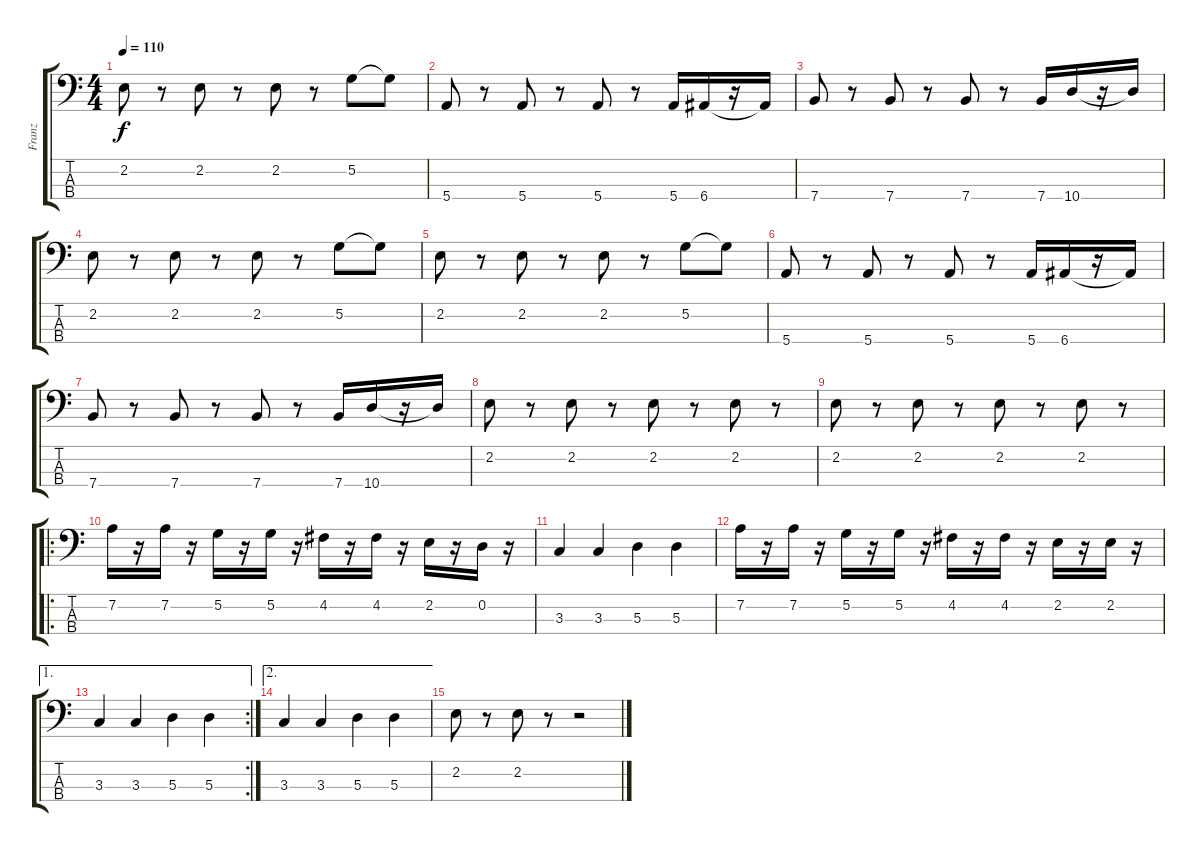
\track ("Franz" "Franz") {instrument electricbasspick}
\staff {score tabs}
\tuning (G2 D2 A1 E1) {hide}
\ts (4 4)
\tempo 110
\clef f4
\ks c
2.2.8{dy f} r.8 2.2.8 r.8 2.2.8 r.8 5.2.8 5.2{t}.8 |
5.4.8 r.8 5.4.8 r.8 5.4.8 r.8 5.4.16 6.4.16 r.16 6.4{t}.16 |
7.4.8 r.8 7.4.8 r.8 7.4.8 r.8 7.4.16 10.4.16 r.16 10.4{t}.16 |
2.2.8 r.8 2.2.8 r.8 2.2.8 r.8 5.2.8 5.2{t}.8 |
2.2.8 r.8 2.2.8 r.8 2.2.8 r.8 5.2.8 5.2{t}.8 |
5.4.8 r.8 5.4.8 r.8 5.4.8 r.8 5.4.16 6.4.16 r.16 6.4{t}.16 |
7.4.8 r.8 7.4.8 r.8 7.4.8 r.8 7.4.16 10.4.16 r.16 10.4{t}.16 |
2.2.8 r.8 2.2.8 r.8 2.2.8 r.8 2.2.8 r.8 |
2.2.8 r.8 2.2.8 r.8 2.2.8 r.8 2.2.8 r.8 |
\ro
7.2.16 r.16 7.2.16 r.16 5.2.16 r.16 5.2.16 r.16 4.2.16 r.16 4.2.16 r.16 2.2.16 r.16 0.2.16 r.16 |
3.3.4 3.3.4 5.3.4 5.3.4 |
7.2.16 r.16 7.2.16 r.16 5.2.16 r.16 5.2.16 r.16 4.2.16 r.16 4.2.16 r.16 2.2.16 r.16 2.2.16 r.16 |
\ae 1
\rc 2
3.3.4 3.3.4 5.3.4 5.3.4 |
\ae 2
3.3.4 3.3.4 5.3.4 5.3.4 |
2.2.8 r.8 2.2.8 r.8 r.2
